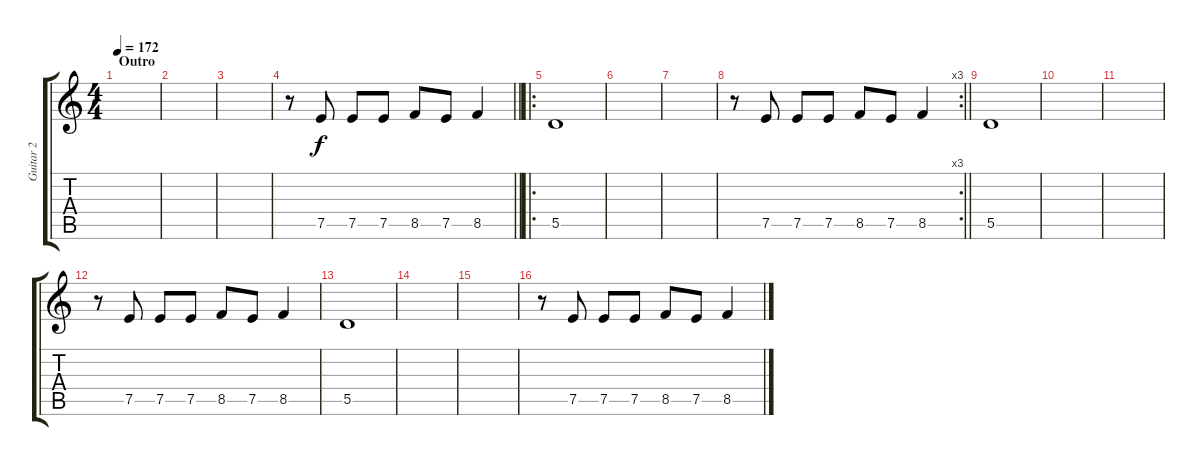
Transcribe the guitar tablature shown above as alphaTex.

\track ("Guitar 2" "Guitar 2") {instrument distortionguitar}
\staff {score tabs}
\tuning (E4 B3 G3 D3 A2 E2) {hide}
\ts (4 4)
\section ("" "Outro")
\tempo 172
\clef g2
\ks c
|
|
|
\barLineRight lightlight
r.8 7.5.8 7.5.8 7.5.8 8.5.8 7.5.8 8.5.4 |
\ro
5.5.1 |
|
|
\rc 3
\barLineRight lightlight
r.8 7.5.8 7.5.8 7.5.8 8.5.8 7.5.8 8.5.4 |
5.5.1{volume 8} |
|
|
r.8 7.5.8 7.5.8 7.5.8 8.5.8 7.5.8 8.5.4 |
5.5.1{volume 4} |
|
|
r.8 7.5.8 7.5.8 7.5.8 8.5.8 7.5.8 8.5.4
